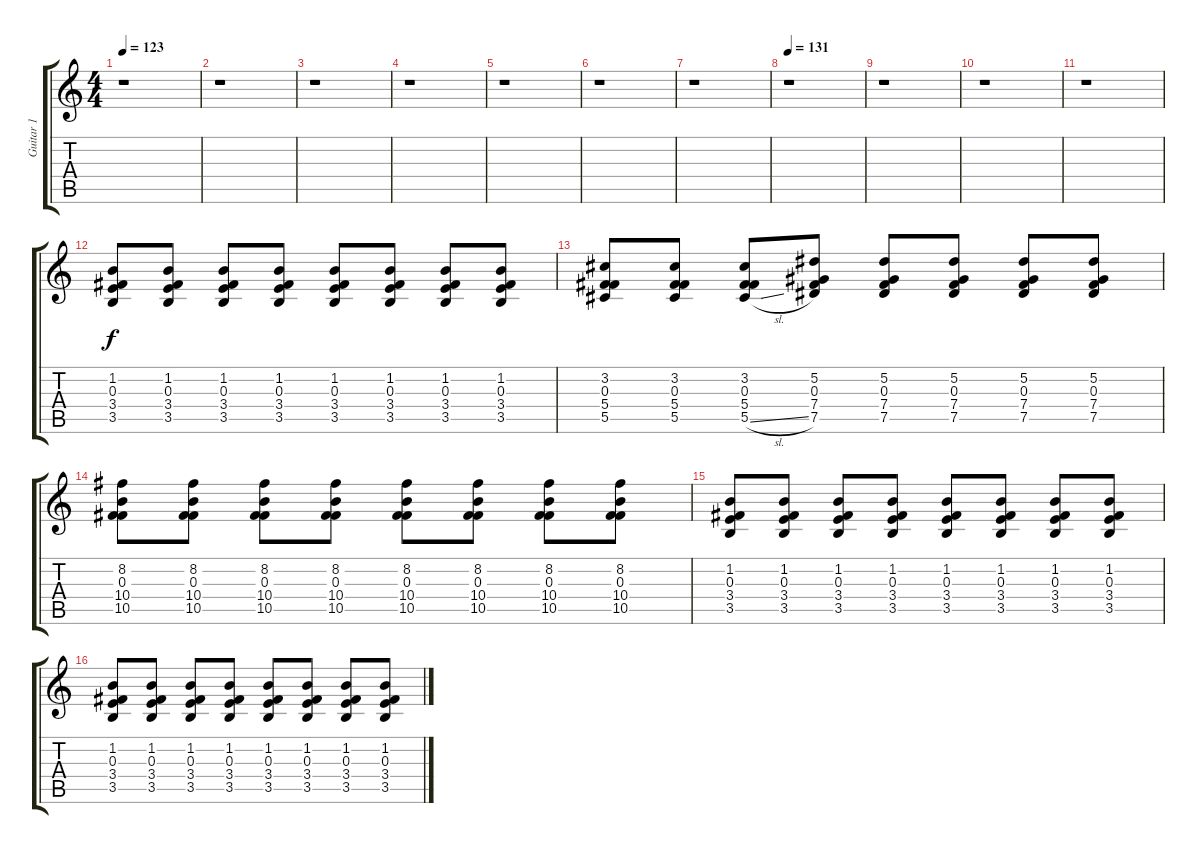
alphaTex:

\track ("Guitar 1" "Guitar 1") {instrument distortionguitar}
\staff {score tabs}
\tuning (Eb4 Bb3 Gb3 Db3 Ab2 Eb2) {hide}
\ts (4 4)
\tempo 123
\clef g2
\ks c
r.1{dy f} |
r.1 |
r.1 |
r.1 |
r.1 |
r.1 |
r.1 |
\tempo 131
r.1 |
r.1 |
r.1 |
r.1 |
(1.2 0.3 3.4 3.5).8 (1.2 0.3 3.4 3.5).8 (1.2 0.3 3.4 3.5).8 (1.2 0.3 3.4 3.5).8 (1.2 0.3 3.4 3.5).8 (1.2 0.3 3.4 3.5).8 (1.2 0.3 3.4 3.5).8 (1.2 0.3 3.4 3.5).8 |
(3.2 0.3 5.4 5.5).8 (3.2 0.3 5.4 5.5).8 (3.2 0.3 5.4 5.5{sl}).8 (5.2 0.3 7.4 7.5).8 (5.2 0.3 7.4 7.5).8 (5.2 0.3 7.4 7.5).8 (5.2 0.3 7.4 7.5).8 (5.2 0.3 7.4 7.5).8 |
(8.2 0.3 10.4 10.5).8 (8.2 0.3 10.4 10.5).8 (8.2 0.3 10.4 10.5).8 (8.2 0.3 10.4 10.5).8 (8.2 0.3 10.4 10.5).8 (8.2 0.3 10.4 10.5).8 (8.2 0.3 10.4 10.5).8 (8.2 0.3 10.4 10.5).8 |
(1.2 0.3 3.4 3.5).8 (1.2 0.3 3.4 3.5).8 (1.2 0.3 3.4 3.5).8 (1.2 0.3 3.4 3.5).8 (1.2 0.3 3.4 3.5).8 (1.2 0.3 3.4 3.5).8 (1.2 0.3 3.4 3.5).8 (1.2 0.3 3.4 3.5).8 |
(1.2 0.3 3.4 3.5).8 (1.2 0.3 3.4 3.5).8 (1.2 0.3 3.4 3.5).8 (1.2 0.3 3.4 3.5).8 (1.2 0.3 3.4 3.5).8 (1.2 0.3 3.4 3.5).8 (1.2 0.3 3.4 3.5).8 (1.2 0.3 3.4 3.5).8
